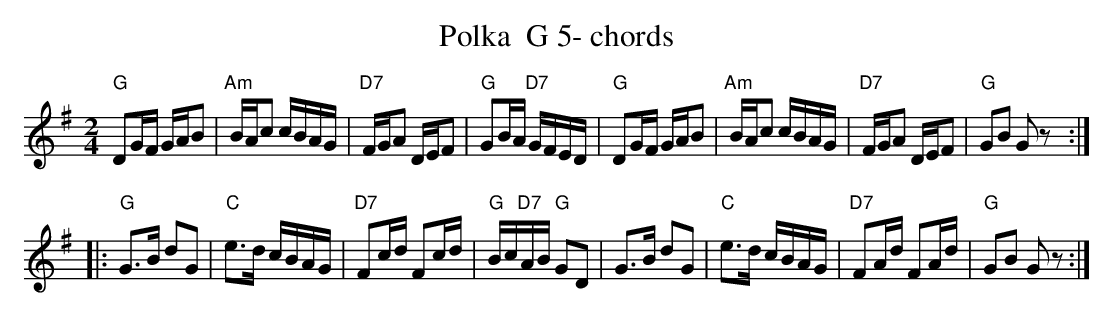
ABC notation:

X:1
T:Polka  G 5- chords
M:2/4
L:1/16
K:Gmaj%%MIDI gchordon
"G"D2GF GAB2 | "Am"BAc2 cBAG | "D7"FGA2 DEF2 | "G"G2BA "D7"GFED | "G"D2GF GAB2 | "Am"BAc2 cBAG | "D7"FGA2 DEF2 | "G"G2B2 G2z2 ::
"G"G3B d2G2 | "C"e3d cBAG | "D7"F2cd F2cd | "G"Bc"D7"AB "G"G2D2 | G3B d2G2 | "C"e3d cBAG | "D7"F2Ad F2Ad | "G"G2B2 G2z2 :|
